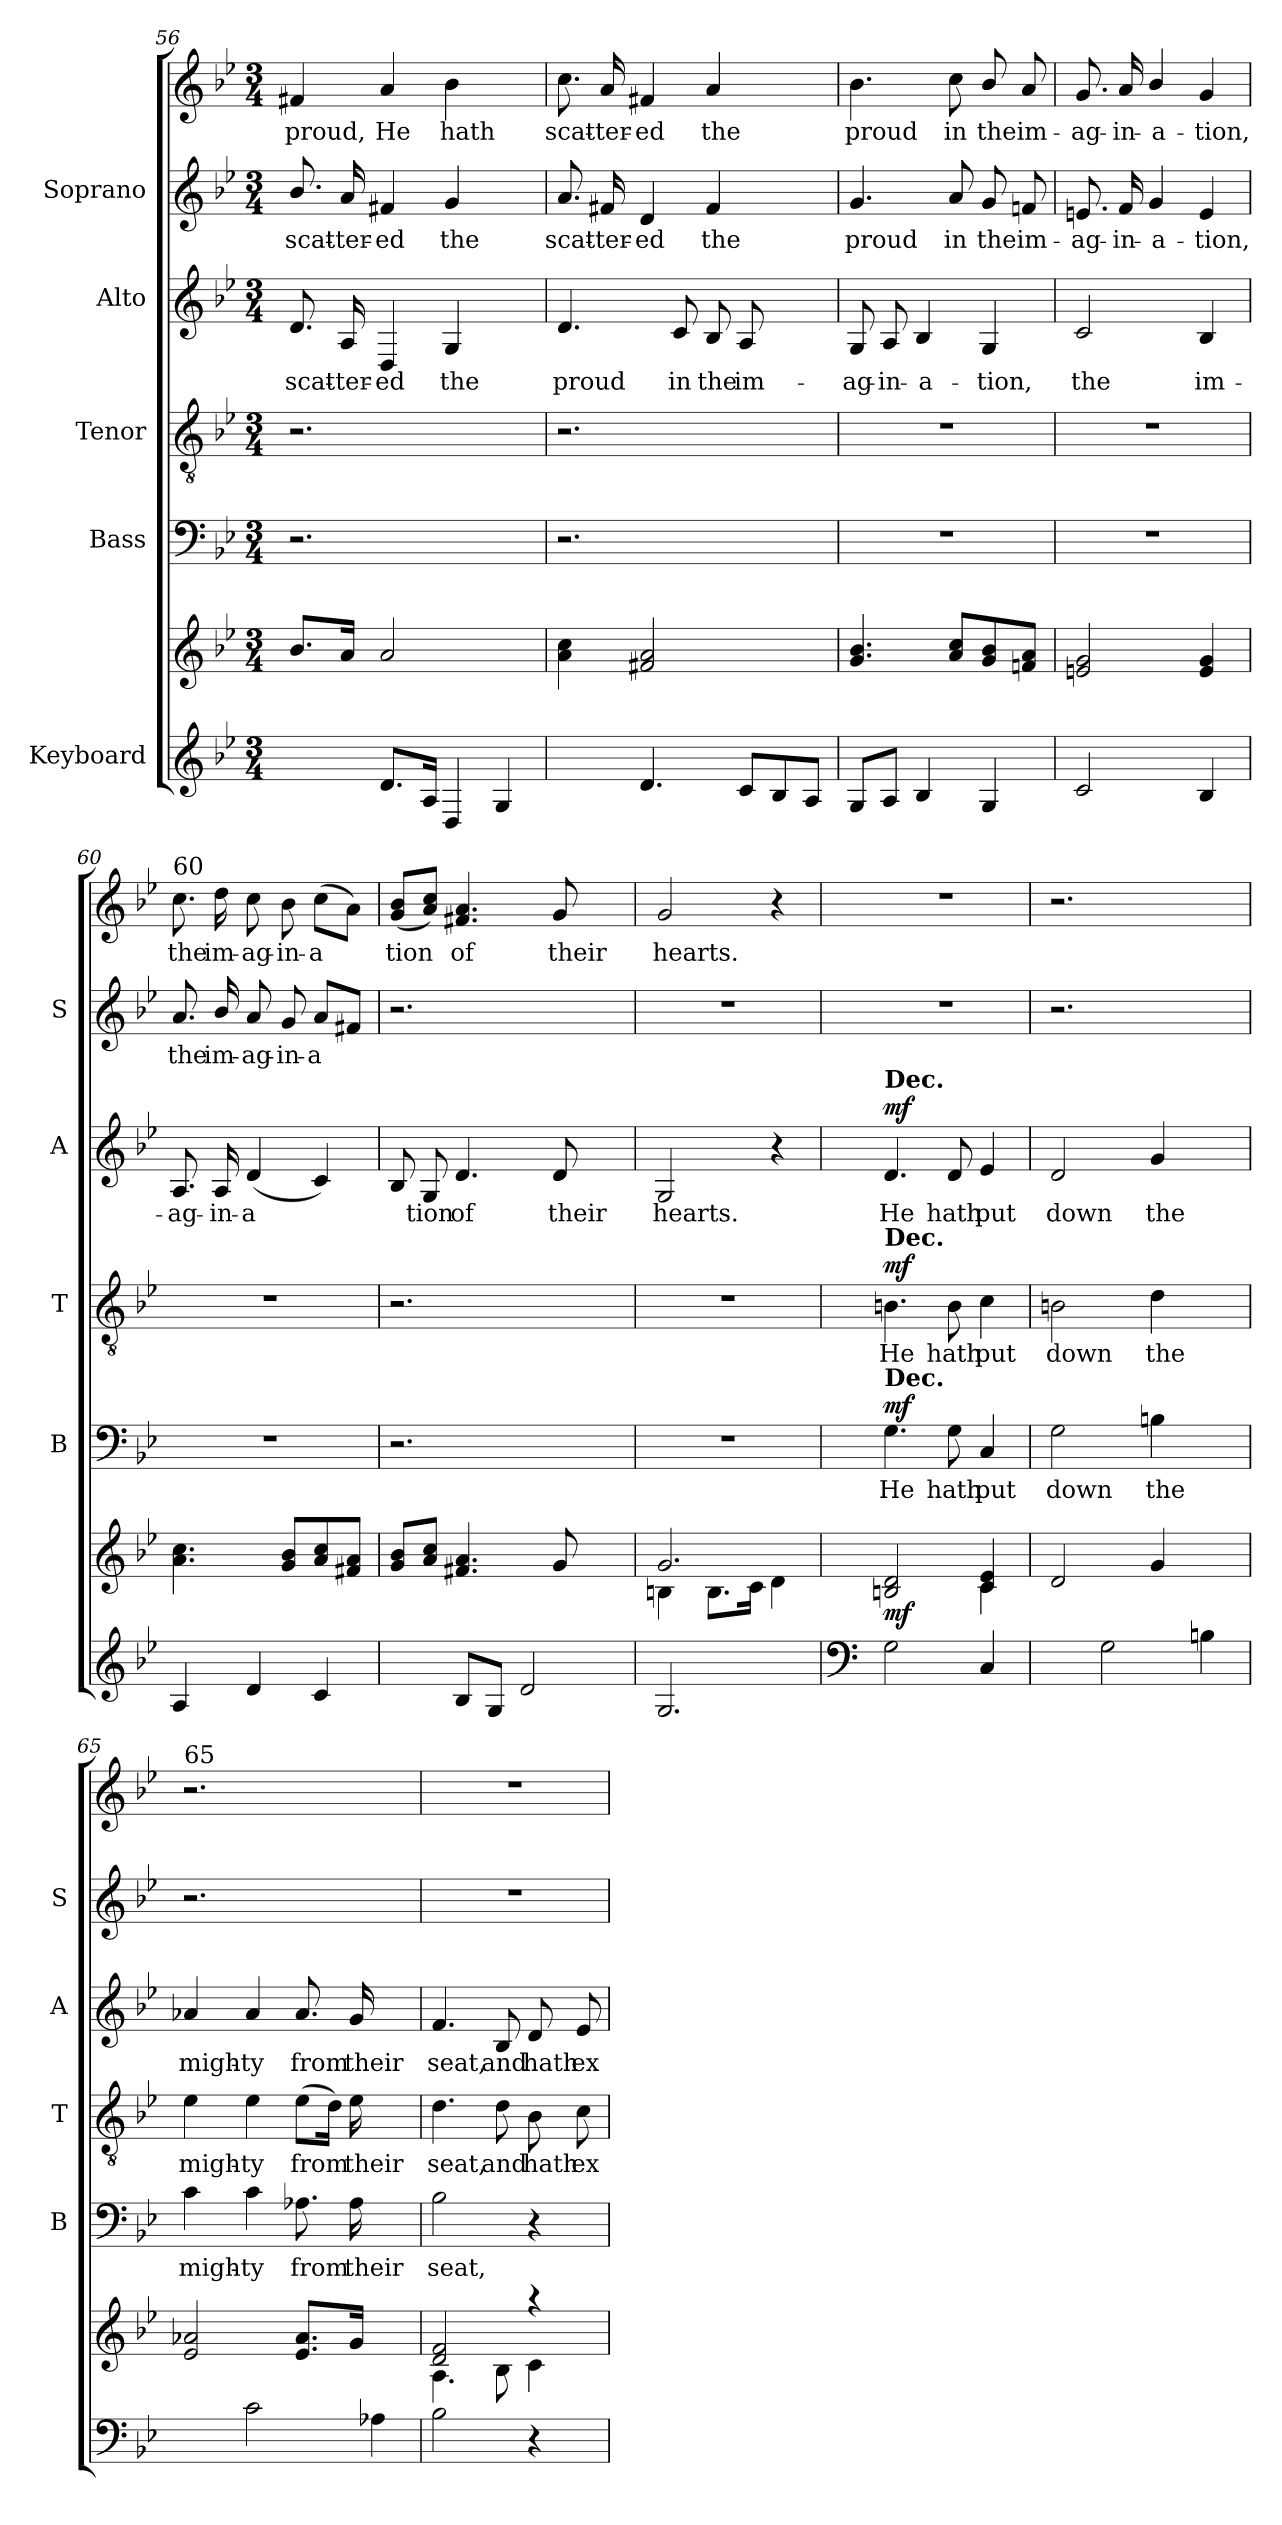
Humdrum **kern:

**kern	**kern	**dynam	**kern	**text	**dynam	**kern	**text	**dynam	**kern	**text	**dynam	**kern	**text	**kern	**text
*part5	*part5	*part5	*part4	*part4	*part4	*part3	*part3	*part3	*part2	*part2	*part2	*part1	*part1	*part1	*part1
*staff7	*staff6	*staff6/7	*staff5	*staff5	*staff5	*staff4	*staff4	*staff4	*staff3	*staff3	*staff3	*staff2	*staff2	*staff1	*staff1
*I"Keyboard	*	*	*I"Bass	*	*	*I"Tenor	*	*	*I"Alto	*	*	*I"Soprano	*	*	*
*	*	*	*I'B	*	*	*I'T	*	*	*I'A	*	*	*I'S	*	*	*
*clefG2	*clefG2	*	*clefF4	*	*	*clefGv2	*	*	*clefG2	*	*	*clefG2	*	*clefG2	*
*k[b-e-]	*k[b-e-]	*	*k[b-e-]	*	*	*k[b-e-]	*	*	*k[b-e-]	*	*	*k[b-e-]	*	*k[b-e-]	*
*B-:	*B-:	*	*B-:	*	*	*B-:	*	*	*B-:	*	*	*B-:	*	*B-:	*
*M3/4	*M3/4	*	*M3/4	*	*	*M3/4	*	*	*M3/4	*	*	*M3/4	*	*M3/4	*
=56	=56	=56	=56	=56	=56	=56	=56	=56	=56	=56	=56	=56	=56	=56	=56
*	*^	*	*	*	*	*	*	*	*	*	*	*	*	*	*
!	!	!LO:N:vis=1	!	!	!	!	!	!	!	!	!LO:LY:b	!	!	!LO:LY:b	!	!LO:LY:b
4ryy	8.b-/L	2.ryy	.	2.r	.	.	2.r	.	.	8.d/	scat-	.	8.b-/	scat-	4f#X/	proud,
!	!	!	!	!	!	!	!	!	!	!	!LO:LY:b	!	!	!LO:LY:b	!	!
.	16a/Jk	.	.	.	.	.	.	.	.	16A/	-ter-	.	16a/	-ter-	.	.
!	!	!	!	!	!	!	!	!	!	!	!LO:LY:b	!	!	!LO:LY:b	!	!LO:LY:b
8.d/L	2a/	.	.	.	.	.	.	.	.	4D/	-ed	.	4f#X/	-ed	4a/	He
16A/Jk	.	.	.	.	.	.	.	.	.	.	.	.	.	.	.	.
!	!	!	!	!	!	!	!	!	!	!	!LO:LY:b	!	!	!LO:LY:b	!	!LO:LY:b
4D/	.	.	.	.	.	.	.	.	.	4G/	the	.	4g/	the	4b-\	hath
4G/	4ryy	4ryy	.	4ryy	.	.	4ryy	.	.	4ryy	.	.	4ryy	.	4ryy	.
=57	=57	=57	=57	=57	=57	=57	=57	=57	=57	=57	=57	=57	=57	=57	=57	=57
!	!	!LO:N:vis=1	!	!	!	!	!	!	!	!	!LO:LY:b	!	!	!LO:LY:b	!	!LO:LY:b
4ryy	4a\ 4cc\	2.ryy	.	2.r	.	.	2.r	.	.	4.d/	proud	.	8.a/	scat-	8.cc\	scat-
!	!	!	!	!	!	!	!	!	!	!	!	!	!	!LO:LY:b	!	!LO:LY:b
.	.	.	.	.	.	.	.	.	.	.	.	.	16f#X/	-ter-	16a/	-ter-
!	!	!	!	!	!	!	!	!	!	!	!	!	!	!LO:LY:b	!	!LO:LY:b
4.d/	2f#X/ 2a/	.	.	.	.	.	.	.	.	.	.	.	4d/	-ed	4f#X/	-ed
!	!	!	!	!	!	!	!	!	!	!	!LO:LY:b	!	!	!	!	!
.	.	.	.	.	.	.	.	.	.	8c/	in	.	.	.	.	.
!	!	!	!	!	!	!	!	!	!	!	!LO:LY:b	!	!	!LO:LY:b	!	!LO:LY:b
.	.	.	.	.	.	.	.	.	.	8B-/	the	.	4f#/	the	4a/	the
!	!	!	!	!	!	!	!	!	!	!	!LO:LY:b	!	!	!	!	!
8c/L	.	.	.	.	.	.	.	.	.	8A/	im-	.	.	.	.	.
8B-/	4ryy	4ryy	.	4ryy	.	.	4ryy	.	.	4ryy	.	.	4ryy	.	4ryy	.
8A/J	.	.	.	.	.	.	.	.	.	.	.	.	.	.	.	.
=58	=58	=58	=58	=58	=58	=58	=58	=58	=58	=58	=58	=58	=58	=58	=58	=58
!	!	!	!	!	!	!	!	!	!	!	!LO:LY:b	!	!	!LO:LY:b	!	!LO:LY:b
8G/L	4.g/ 4.b-/	2.ryy	.	2.r	.	.	2.r	.	.	8G/	-ag-	.	4.g/	-proud	4.b-\	proud
!	!	!	!	!	!	!	!	!	!	!	!LO:LY:b	!	!	!	!	!
8A/J	.	.	.	.	.	.	.	.	.	8A/	-in-	.	.	.	.	.
!	!	!	!	!	!	!	!	!	!	!	!LO:LY:b	!	!	!	!	!
4B-/	.	.	.	.	.	.	.	.	.	4B-/	-a-	.	.	.	.	.
!	!	!	!	!	!	!	!	!	!	!	!	!	!	!LO:LY:b	!	!LO:LY:b
.	8a/ 8cc/L	.	.	.	.	.	.	.	.	.	.	.	8a/	in	8cc\	in
!	!	!	!	!	!	!	!	!	!	!	!LO:LY:b	!	!	!LO:LY:b	!	!LO:LY:b
4G/	8g/ 8b-/	.	.	.	.	.	.	.	.	4G/	-tion,	.	8g/	the	8b-/	the
!	!	!	!	!	!	!	!	!	!	!	!	!	!	!LO:LY:b	!	!LO:LY:b
.	8fni/ 8a/J	.	.	.	.	.	.	.	.	.	.	.	8fni/	im-	8a/	im-
=59	=59	=59	=59	=59	=59	=59	=59	=59	=59	=59	=59	=59	=59	=59	=59	=59
!	!	!	!	!	!	!	!	!	!	!	!LO:LY:b	!	!	!LO:LY:b	!	!LO:LY:b
2c/	2en/ 2g/	2.ryy	.	2.r	.	.	2.r	.	.	2c/	the	.	8.en/	ag-	8.g/	-ag-
!	!	!	!	!	!	!	!	!	!	!	!	!	!	!LO:LY:b	!	!LO:LY:b
.	.	.	.	.	.	.	.	.	.	.	.	.	16f/	-in-	16a/	-in-
!	!	!	!	!	!	!	!	!	!	!	!	!	!	!LO:LY:b	!	!LO:LY:b
.	.	.	.	.	.	.	.	.	.	.	.	.	4g/	-a-	4b-/	-a-
!	!	!	!	!	!	!	!	!	!	!	!LO:LY:b	!	!	!LO:LY:b	!	!LO:LY:b
4B-/	4e/ 4g/	.	.	.	.	.	.	.	.	4B-/	im-	.	4e/	-tion,	4g/	-tion,
=60	=60	=60	=60	=60	=60	=60	=60	=60	=60	=60	=60	=60	=60	=60	=60	=60
!	!	!	!	!	!	!	!	!	!	!	!	!	!	!	!LO:TX:a:t=60	!
!	!	!	!	!	!	!	!	!	!	!	!LO:LY:b	!	!	!LO:LY:b	!	!LO:LY:b
4A/	4.a\ 4.cc\	2.ryy	.	2.r	.	.	2.r	.	.	8.A/	-ag-	.	8.a/	the	8.cc\	the
!	!	!	!	!	!	!	!	!	!	!	!LO:LY:b	!	!	!LO:LY:b	!	!LO:LY:b
.	.	.	.	.	.	.	.	.	.	16A/	-in-	.	16b-/	im-	16dd\	im-
!	!	!	!	!	!	!	!	!	!	!	!LO:LY:b	!	!	!LO:LY:b	!	!LO:LY:b
4d/	.	.	.	.	.	.	.	.	.	(<4d/	-a­	.	8a/	-ag-	8cc\	-ag-
!	!	!	!	!	!	!	!	!	!	!	!	!	!	!LO:LY:b	!	!LO:LY:b
.	8g/ 8b-/L	.	.	.	.	.	.	.	.	.	.	.	8g/	-in-	8b-\	-in-
!	!	!	!	!	!	!	!	!	!	!	!	!	!	!LO:LY:b	!	!LO:LY:b
4c/	8a/ 8cc/	.	.	.	.	.	.	.	.	4c/)	.	.	8a/L	-a­	(>8cc\L	-a­
.	8f#X/ 8a/J	.	.	.	.	.	.	.	.	.	.	.	8f#X/J	.	8a\J)	.
!!LO:LB:g=z
=61	=61	=61	=61	=61	=61	=61	=61	=61	=61	=61	=61	=61	=61	=61	=61	=61
!	!	!LO:N:vis=1	!	!	!	!	!	!	!	!	!	!	!	!	!	!LO:LY:b
4ryy	8g/ 8b-/L	2.ryy	.	2.r	.	.	2.r	.	.	8B-/	.	.	2.r	.	(<8g/ 8b-/L	tion
!	!	!	!	!	!	!	!	!	!	!	!LO:LY:b	!	!	!	!	!
.	8a/ 8cc/J	.	.	.	.	.	.	.	.	8G/	tion	.	.	.	8a/ 8cc/J)	.
!	!	!	!	!	!	!	!	!	!	!	!LO:LY:b	!	!	!	!	!LO:LY:b
8B-/L	4.f#X/ 4.a/	.	.	.	.	.	.	.	.	4.d/	of	.	.	.	4.f#X/ 4.a/	of
8G/J	.	.	.	.	.	.	.	.	.	.	.	.	.	.	.	.
2d/	.	.	.	.	.	.	.	.	.	.	.	.	.	.	.	.
!	!	!	!	!	!	!	!	!	!	!	!LO:LY:b	!	!	!	!	!LO:LY:b
.	8g/	.	.	.	.	.	.	.	.	8d/	their	.	.	.	8g/	their
.	4ryy	4ryy	.	4ryy	.	.	4ryy	.	.	4ryy	.	.	4ryy	.	4ryy	.
=62	=62	=62	=62	=62	=62	=62	=62	=62	=62	=62	=62	=62	=62	=62	=62	=62
!	!	!	!	!	!	!	!	!	!	!	!LO:LY:b	!	!	!	!	!LO:LY:b
2.G/	2.g/	4Bn\	.	2.r	.	.	2.r	.	.	2G/	hearts.	.	2.r	.	2g/	hearts.
.	.	8.B\L	.	.	.	.	.	.	.	.	.	.	.	.	.	.
.	.	16c\Jk	.	.	.	.	.	.	.	.	.	.	.	.	.	.
.	.	4d\	.	.	.	.	.	.	.	4r	.	.	.	.	4r	.
=63	=63	=63	=63	=63	=63	=63	=63	=63	=63	=63	=63	=63	=63	=63	=63	=63
*clefF4	*	*	*	*	*	*	*	*	*	*	*	*	*	*	*	*
!	!	!	!	!	!	!	!	!	!	!LO:TX:a:B:t=Dec.	!	!	!	!	!	!
!	!	!	!	!	!	!	!LO:TX:a:B:t=Dec.	!	!	!	!	!	!	!	!	!
!	!	!	!	!LO:TX:a:B:t=Dec.	!	!	!	!	!	!	!	!	!	!	!	!
!	!	!	!LO:DY:b	!	!LO:LY:b	!LO:DY:b	!	!LO:LY:b	!LO:DY:b	!	!LO:LY:b	!LO:DY:b	!	!	!	!
2G\	2Bn/ 2d/	2ryy	mf	4.G\	He	mf	4.Bn\	He	mf	4.d/	He	mf	2.r	.	2.r	.
!	!	!	!	!	!LO:LY:b	!	!	!LO:LY:b	!	!	!LO:LY:b	!	!	!	!	!
.	.	.	.	8G\	hath	.	8B\	hath	.	8d/	hath	.	.	.	.	.
!	!	!	!	!	!LO:LY:b	!	!	!LO:LY:b	!	!	!LO:LY:b	!	!	!	!	!
4C/	4c/ 4e-/	4c\	.	4C/	put	.	4c\	put	.	4e-/	put	.	.	.	.	.
=64	=64	=64	=64	=64	=64	=64	=64	=64	=64	=64	=64	=64	=64	=64	=64	=64
!	!	!LO:N:vis=1	!	!	!LO:LY:b	!	!	!LO:LY:b	!	!	!LO:LY:b	!	!	!	!	!
4ryy	2d/	2.ryy	.	2G\	down	.	2Bn\	down	.	2d/	down	.	2.r	.	2.r	.
2G\	.	.	.	.	.	.	.	.	.	.	.	.	.	.	.	.
!	!	!	!	!	!LO:LY:b	!	!	!LO:LY:b	!	!	!LO:LY:b	!	!	!	!	!
.	4g/	.	.	4Bn\	the	.	4d\	the	.	4g/	the	.	.	.	.	.
4Bn\	4ryy	4ryy	.	4ryy	.	.	4ryy	.	.	4ryy	.	.	4ryy	.	4ryy	.
=65	=65	=65	=65	=65	=65	=65	=65	=65	=65	=65	=65	=65	=65	=65	=65	=65
!	!	!	!	!	!	!	!	!	!	!	!	!	!	!	!LO:TX:a:t=65	!
!	!	!LO:N:vis=1	!	!	!LO:LY:b	!	!	!LO:LY:b	!	!	!LO:LY:b	!	!	!	!	!
4ryy	2e-/ 2a-X/	2.ryy	.	4c\	migh-	.	4e-\	migh-	.	4a-X/	migh-	.	2.r	.	2.r	.
!	!	!	!	!	!LO:LY:b	!	!	!LO:LY:b	!	!	!LO:LY:b	!	!	!	!	!
2c\	.	.	.	4c\	-ty	.	4e-\	-ty	.	4a-/	-ty	.	.	.	.	.
!	!	!	!	!	!LO:LY:b	!	!	!LO:LY:b	!	!	!LO:LY:b	!	!	!	!	!
.	8.e-/ 8.a-/L	.	.	8.A-X\	from	.	(>8e-\L	from	.	8.a-/	from	.	.	.	.	.
.	.	.	.	.	.	.	16d\Jk)	.	.	.	.	.	.	.	.	.
!	!	!	!	!	!LO:LY:b	!	!	!LO:LY:b	!	!	!LO:LY:b	!	!	!	!	!
.	16g/Jk	.	.	16A-\	their	.	16e-\	their	.	16g/	their	.	.	.	.	.
4A-X\	4ryy	4ryy	.	4ryy	.	.	4ryy	.	.	4ryy	.	.	4ryy	.	4ryy	.
=66	=66	=66	=66	=66	=66	=66	=66	=66	=66	=66	=66	=66	=66	=66	=66	=66
!	!	!	!	!	!LO:LY:b	!	!	!LO:LY:b	!	!	!LO:LY:b	!	!	!	!	!
2B-\	2d/ 2f/	4.A\	.	2B-\	seat,	.	4.d\	seat,	.	4.f/	seat,	.	2.r	.	2.r	.
!	!	!	!	!	!	!	!	!LO:LY:b	!	!	!LO:LY:b	!	!	!	!	!
.	.	8B-\	.	.	.	.	8d\	and	.	8B-/	and	.	.	.	.	.
!	!	!	!	!	!	!	!	!LO:LY:b	!	!	!LO:LY:b	!	!	!	!	!
4r	4raa	4c\	.	4r	.	.	8B-\	hath	.	8d/	hath	.	.	.	.	.
!	!	!	!	!	!	!	!	!LO:LY:b	!	!	!LO:LY:b	!	!	!	!	!
.	.	.	.	.	.	.	8c\	ex-	.	8e-/	ex-	.	.	.	.	.
*	*v	*v	*	*	*	*	*	*	*	*	*	*	*	*	*	*
=	=	=	=	=	=	=	=	=	=	=	=	=	=	=	=
*-	*-	*-	*-	*-	*-	*-	*-	*-	*-	*-	*-	*-	*-	*-	*-
